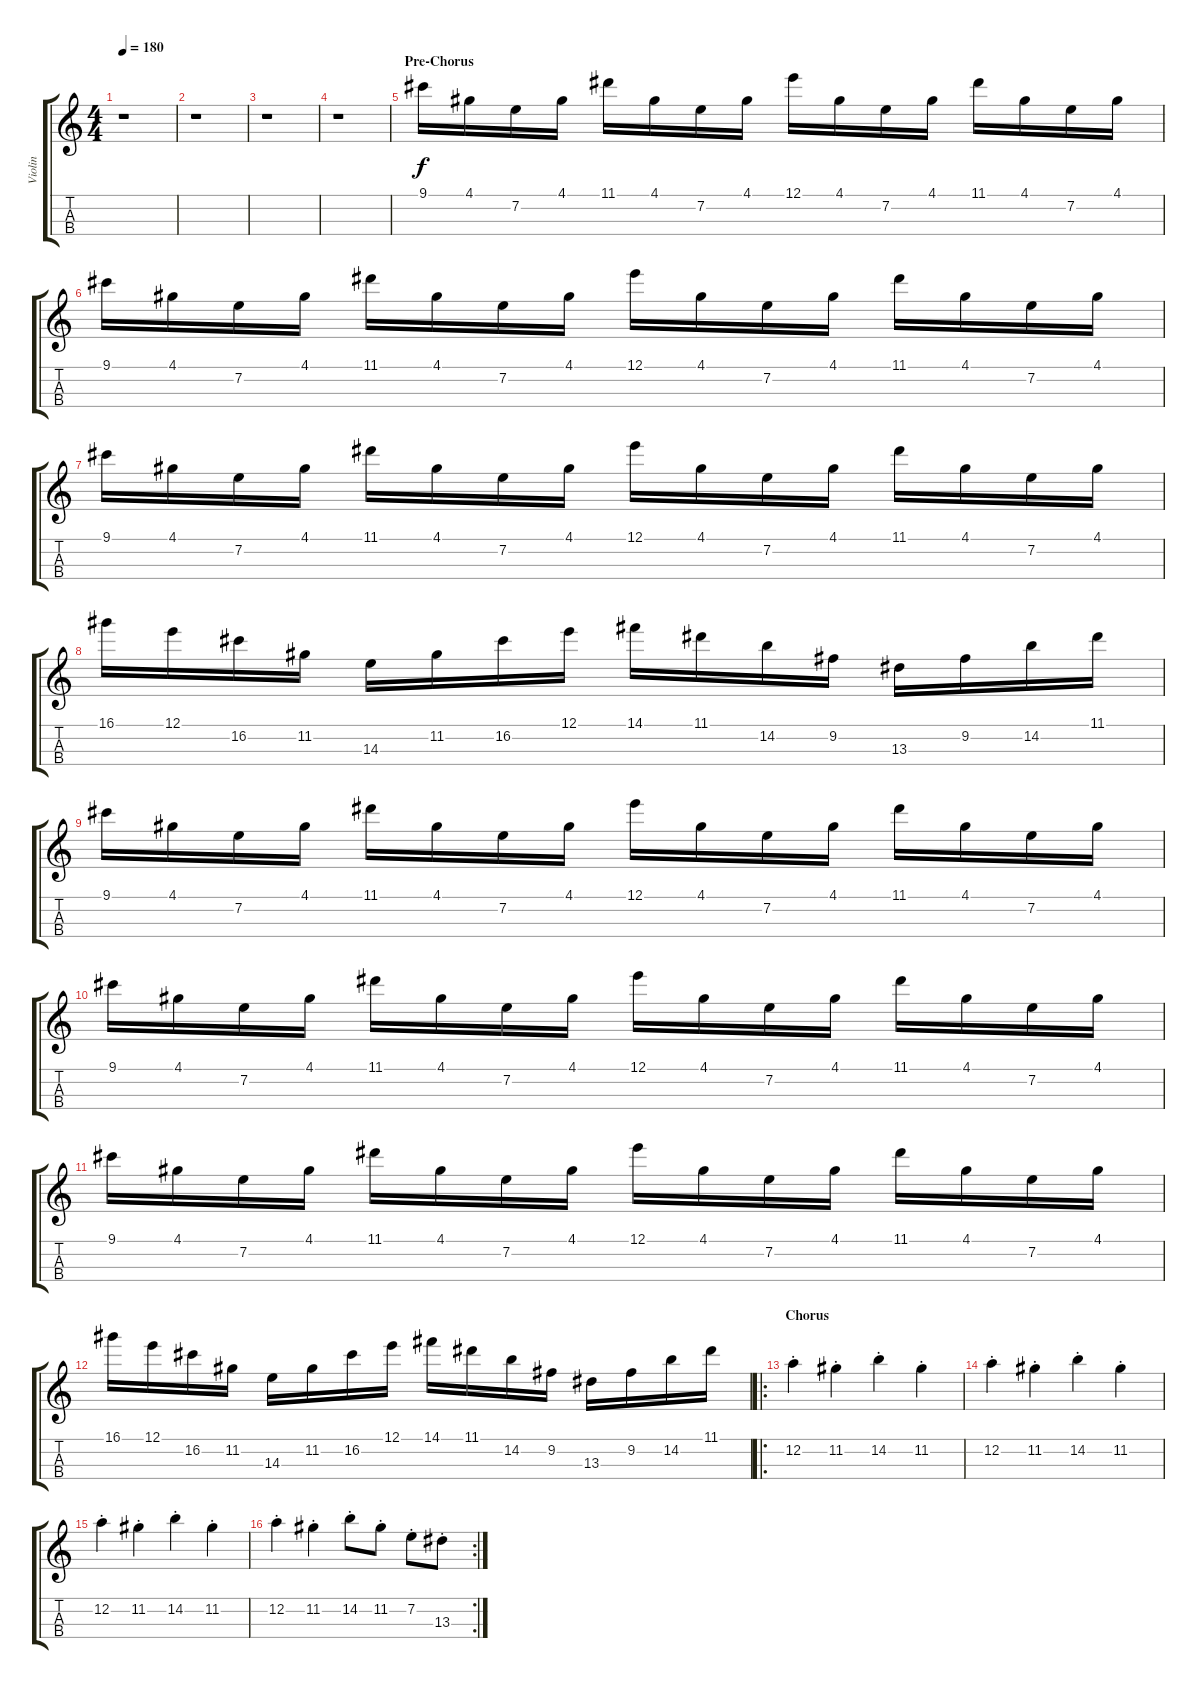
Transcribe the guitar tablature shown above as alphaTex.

\track ("Violin" "Violin") {instrument fiddle}
\staff {score tabs}
\tuning (E5 A4 D4 G3) {hide}
\ts (4 4)
\tempo 180
\clef g2
\ks c
r.1{dy f} |
r.1 |
r.1 |
r.1 |
\section ("" "Pre-Chorus")
9.1.16 4.1.16 7.2.16 4.1.16 11.1.16 4.1.16 7.2.16 4.1.16 12.1.16 4.1.16 7.2.16 4.1.16 11.1.16 4.1.16 7.2.16 4.1.16 |
9.1.16 4.1.16 7.2.16 4.1.16 11.1.16 4.1.16 7.2.16 4.1.16 12.1.16 4.1.16 7.2.16 4.1.16 11.1.16 4.1.16 7.2.16 4.1.16 |
9.1.16 4.1.16 7.2.16 4.1.16 11.1.16 4.1.16 7.2.16 4.1.16 12.1.16 4.1.16 7.2.16 4.1.16 11.1.16 4.1.16 7.2.16 4.1.16 |
16.1.16 12.1.16 16.2.16 11.2.16 14.3.16 11.2.16 16.2.16 12.1.16 14.1.16 11.1.16 14.2.16 9.2.16 13.3.16 9.2.16 14.2.16 11.1.16 |
9.1.16 4.1.16 7.2.16 4.1.16 11.1.16 4.1.16 7.2.16 4.1.16 12.1.16 4.1.16 7.2.16 4.1.16 11.1.16 4.1.16 7.2.16 4.1.16 |
9.1.16 4.1.16 7.2.16 4.1.16 11.1.16 4.1.16 7.2.16 4.1.16 12.1.16 4.1.16 7.2.16 4.1.16 11.1.16 4.1.16 7.2.16 4.1.16 |
9.1.16 4.1.16 7.2.16 4.1.16 11.1.16 4.1.16 7.2.16 4.1.16 12.1.16 4.1.16 7.2.16 4.1.16 11.1.16 4.1.16 7.2.16 4.1.16 |
16.1.16 12.1.16 16.2.16 11.2.16 14.3.16 11.2.16 16.2.16 12.1.16 14.1.16 11.1.16 14.2.16 9.2.16 13.3.16 9.2.16 14.2.16 11.1.16 |
\ro
\section ("" "Chorus")
12.2{st}.4 11.2{st}.4 14.2{st}.4 11.2{st}.4 |
12.2{st}.4 11.2{st}.4 14.2{st}.4 11.2{st}.4 |
12.2{st}.4 11.2{st}.4 14.2{st}.4 11.2{st}.4 |
\rc 2
12.2{st}.4 11.2{st}.4 14.2{st}.8 11.2{st}.8 7.2{st}.8 13.3{st}.8
